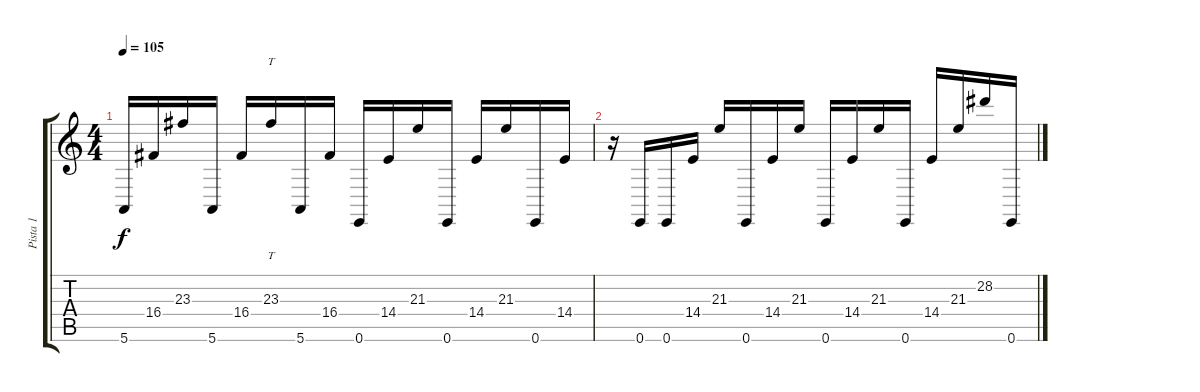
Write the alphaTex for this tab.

\track ("Pista 1" "Pista 1") {instrument electricpiano1}
\staff {score tabs}
\tuning (E4 B3 G3 D3 A2 E2) {hide}
\ts (4 4)
\tempo 105
\clef g2
\ks c
5.6.16{dy f} 16.4.16 23.3.16 5.6.16 16.4.16 23.3.16{tt} 5.6.16 16.4.16 0.6.16 14.4.16 21.3.16 0.6.16 14.4.16 21.3.16 0.6.16 14.4.16 |
r.16 0.6.16 0.6.16 14.4.16 21.3.16 0.6.16 14.4.16 21.3.16 0.6.16 14.4.16 21.3.16 0.6.16 14.4.16 21.3.16 28.2.16 0.6.16
